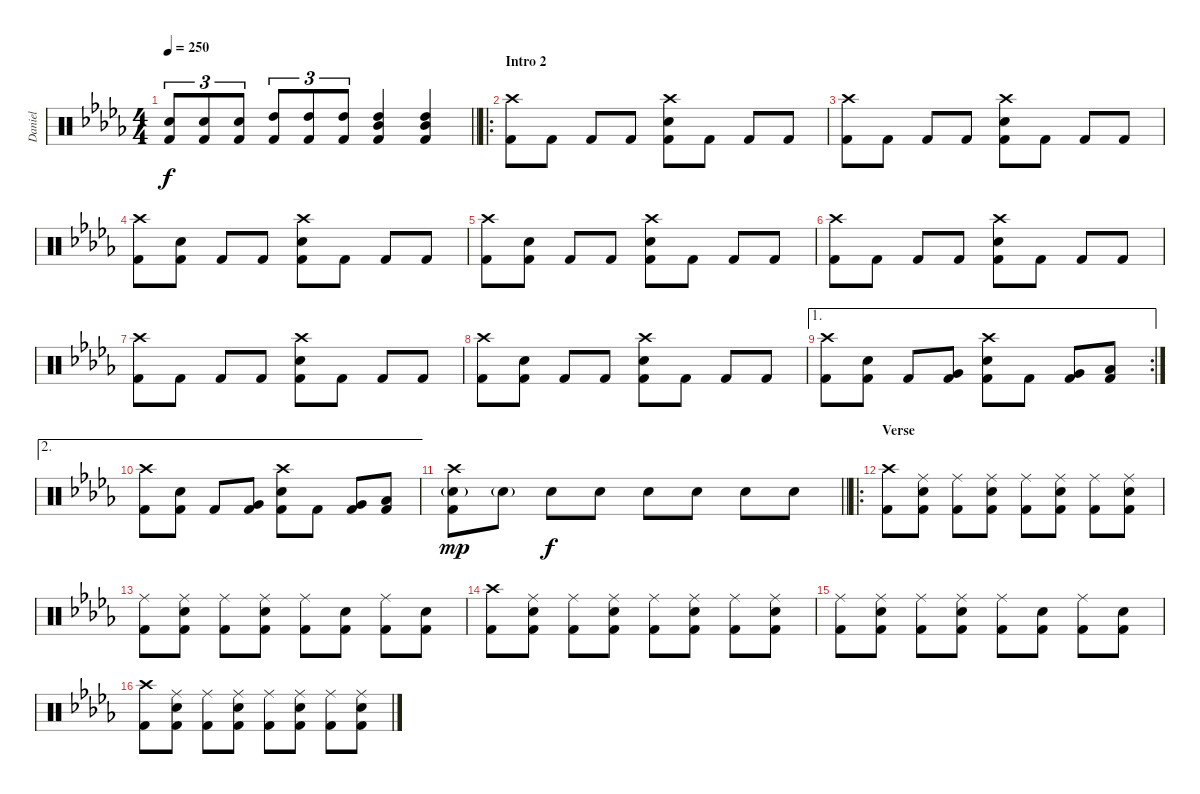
\track ("Daniel" "Daniel") {instrument percussion}
\staff {score}
\articulation defaults
\ts (4 4)
\tempo 250
\clef neutral
\barLineRight lightlight
\ks bbminor
("Snare (hit) 2" "Kick (hit) 2").8{tu (3 2) dy f} ("Snare (hit) 2" "Kick (hit) 2").8{tu (3 2)} ("Snare (hit) 2" "Kick (hit) 2").8{tu (3 2)} ("High Tom (hit)" "Kick (hit) 2").8{tu (3 2)} ("High Tom (hit)" "Kick (hit) 2").8{tu (3 2)} ("High Tom (hit)" "Kick (hit) 2").8{tu (3 2)} ("High Tom (hit)" "Mid Tom (hit)" "Kick (hit) 2").4 ("High Tom (hit)" "Mid Tom (hit)" "Kick (hit) 2").4 |
\ro
\section ("" "Intro 2")
("Crash high (hit)" "Kick (hit) 2").8 "Kick (hit) 2".8 "Kick (hit) 2".8 "Kick (hit) 2".8 ("Crash high (hit)" "Snare (hit) 2" "Kick (hit) 2").8 "Kick (hit) 2".8 "Kick (hit) 2".8 "Kick (hit) 2".8 |
("Crash high (hit)" "Kick (hit) 2").8 "Kick (hit) 2".8 "Kick (hit) 2".8 "Kick (hit) 2".8 ("Crash high (hit)" "Snare (hit) 2" "Kick (hit) 2").8 "Kick (hit) 2".8 "Kick (hit) 2".8 "Kick (hit) 2".8 |
("Crash high (hit)" "Kick (hit) 2").8 ("Snare (hit) 2" "Kick (hit) 2").8 "Kick (hit) 2".8 "Kick (hit) 2".8 ("Crash high (hit)" "Snare (hit) 2" "Kick (hit) 2").8 "Kick (hit) 2".8 "Kick (hit) 2".8 "Kick (hit) 2".8 |
("Crash high (hit)" "Kick (hit) 2").8 ("Snare (hit) 2" "Kick (hit) 2").8 "Kick (hit) 2".8 "Kick (hit) 2".8 ("Crash high (hit)" "Snare (hit) 2" "Kick (hit) 2").8 "Kick (hit) 2".8 "Kick (hit) 2".8 "Kick (hit) 2".8 |
("Crash high (hit)" "Kick (hit) 2").8 "Kick (hit) 2".8 "Kick (hit) 2".8 "Kick (hit) 2".8 ("Crash high (hit)" "Snare (hit) 2" "Kick (hit) 2").8 "Kick (hit) 2".8 "Kick (hit) 2".8 "Kick (hit) 2".8 |
("Crash high (hit)" "Kick (hit) 2").8 "Kick (hit) 2".8 "Kick (hit) 2".8 "Kick (hit) 2".8 ("Crash high (hit)" "Snare (hit) 2" "Kick (hit) 2").8 "Kick (hit) 2".8 "Kick (hit) 2".8 "Kick (hit) 2".8 |
("Crash high (hit)" "Kick (hit) 2").8 ("Snare (hit) 2" "Kick (hit) 2").8 "Kick (hit) 2".8 "Kick (hit) 2".8 ("Crash high (hit)" "Snare (hit) 2" "Kick (hit) 2").8 "Kick (hit) 2".8 "Kick (hit) 2".8 "Kick (hit) 2".8 |
\ae 1
\rc 2
("Crash high (hit)" "Kick (hit) 2").8 ("Snare (hit) 2" "Kick (hit) 2").8 "Kick (hit) 2".8 ("Very Low Tom (hit)" "Kick (hit) 2").8 ("Crash high (hit)" "Snare (hit) 2" "Kick (hit) 2").8 "Kick (hit) 2".8 ("Very Low Tom (hit)" "Kick (hit) 2").8 ("Low Floor Tom (hit)" "Kick (hit) 2").8 |
\ae 2
("Crash high (hit)" "Kick (hit) 2").8 ("Snare (hit) 2" "Kick (hit) 2").8 "Kick (hit) 2".8 ("Very Low Tom (hit)" "Kick (hit) 2").8 ("Crash high (hit)" "Snare (hit) 2" "Kick (hit) 2").8 "Kick (hit) 2".8 ("Very Low Tom (hit)" "Kick (hit) 2").8 ("Low Floor Tom (hit)" "Kick (hit) 2").8 |
\barLineRight lightlight
("Crash high (hit)" "Snare (hit) 2"{g} "Kick (hit) 2").8{dy mp} "Snare (hit) 2"{g}.8 "Snare (hit) 2".8{dy f} "Snare (hit) 2".8 "Snare (hit) 2".8 "Snare (hit) 2".8 "Snare (hit) 2".8 "Snare (hit) 2".8 |
\ro
\section ("" "Verse")
("Crash high (hit)" "Kick (hit) 2").8 ("Ride (middle)" "Snare (hit) 2" "Kick (hit) 2").8 ("Ride (middle)" "Kick (hit) 2").8 ("Ride (middle)" "Snare (hit) 2" "Kick (hit) 2").8 ("Ride (middle)" "Kick (hit) 2").8 ("Ride (middle)" "Snare (hit) 2" "Kick (hit) 2").8 ("Ride (middle)" "Kick (hit) 2").8 ("Ride (middle)" "Snare (hit) 2" "Kick (hit) 2").8 |
("Ride (middle)" "Kick (hit) 2").8 ("Ride (middle)" "Snare (hit) 2" "Kick (hit) 2").8 ("Ride (middle)" "Kick (hit) 2").8 ("Ride (middle)" "Snare (hit) 2" "Kick (hit) 2").8 ("Ride (middle)" "Kick (hit) 2").8 ("Snare (hit) 2" "Kick (hit) 2").8 ("Ride (middle)" "Kick (hit) 2").8 ("Snare (hit) 2" "Kick (hit) 2").8 |
("Crash high (hit)" "Kick (hit) 2").8 ("Ride (middle)" "Snare (hit) 2" "Kick (hit) 2").8 ("Ride (middle)" "Kick (hit) 2").8 ("Ride (middle)" "Snare (hit) 2" "Kick (hit) 2").8 ("Ride (middle)" "Kick (hit) 2").8 ("Ride (middle)" "Snare (hit) 2" "Kick (hit) 2").8 ("Ride (middle)" "Kick (hit) 2").8 ("Ride (middle)" "Snare (hit) 2" "Kick (hit) 2").8 |
("Ride (middle)" "Kick (hit) 2").8 ("Ride (middle)" "Snare (hit) 2" "Kick (hit) 2").8 ("Ride (middle)" "Kick (hit) 2").8 ("Ride (middle)" "Snare (hit) 2" "Kick (hit) 2").8 ("Ride (middle)" "Kick (hit) 2").8 ("Snare (hit) 2" "Kick (hit) 2").8 ("Ride (middle)" "Kick (hit) 2").8 ("Snare (hit) 2" "Kick (hit) 2").8 |
("Crash high (hit)" "Kick (hit) 2").8 ("Ride (middle)" "Snare (hit) 2" "Kick (hit) 2").8 ("Ride (middle)" "Kick (hit) 2").8 ("Ride (middle)" "Snare (hit) 2" "Kick (hit) 2").8 ("Ride (middle)" "Kick (hit) 2").8 ("Ride (middle)" "Snare (hit) 2" "Kick (hit) 2").8 ("Ride (middle)" "Kick (hit) 2").8 ("Ride (middle)" "Snare (hit) 2" "Kick (hit) 2").8
